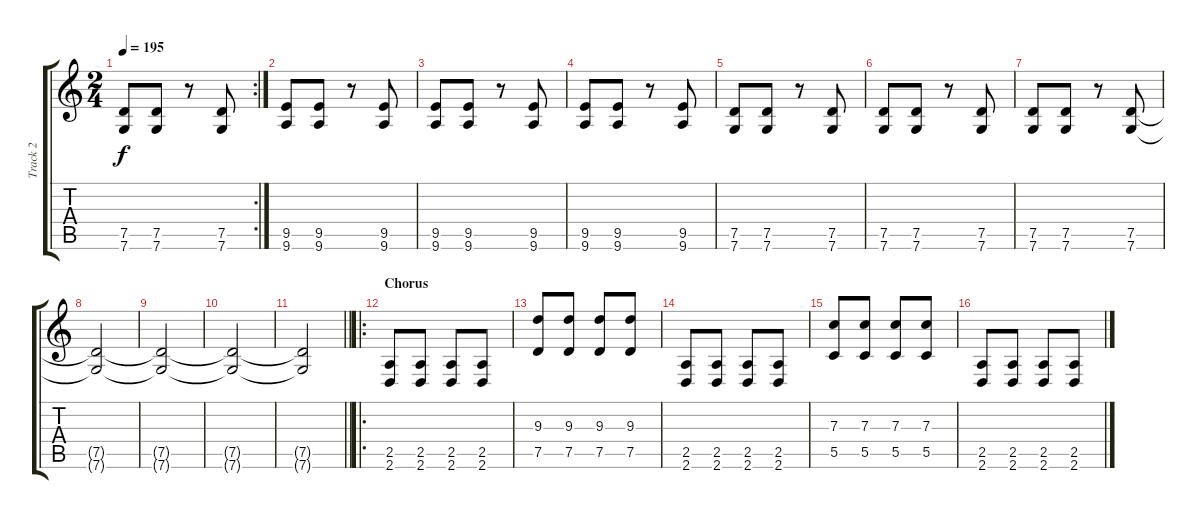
\track ("Track 2" "Track 2") {instrument overdrivenguitar}
\staff {score tabs}
\tuning (D4 A3 F3 C3 G2 C2) {hide}
\rc 2
\ts (2 4)
\tempo 195
\clef g2
\ks c
(7.5 7.6).8{dy f} (7.5 7.6).8 r.8 (7.5 7.6).8 |
(9.5 9.6).8 (9.5 9.6).8 r.8 (9.5 9.6).8 |
(9.5 9.6).8 (9.5 9.6).8 r.8 (9.5 9.6).8 |
(9.5 9.6).8 (9.5 9.6).8 r.8 (9.5 9.6).8 |
(7.5 7.6).8 (7.5 7.6).8 r.8 (7.5 7.6).8 |
(7.5 7.6).8 (7.5 7.6).8 r.8 (7.5 7.6).8 |
(7.5 7.6).8 (7.5 7.6).8 r.8 (7.5 7.6).8 |
(7.5{t} 7.6{t}).2 |
(7.5{t} 7.6{t}).2 |
(7.5{t} 7.6{t}).2 |
\barLineRight lightlight
(7.5{t} 7.6{t}).2 |
\ro
\section ("" "Chorus")
(2.5 2.6).8 (2.5 2.6).8 (2.5 2.6).8 (2.5 2.6).8 |
(9.3 7.5).8 (9.3 7.5).8 (9.3 7.5).8 (9.3 7.5).8 |
(2.5 2.6).8 (2.5 2.6).8 (2.5 2.6).8 (2.5 2.6).8 |
(7.3 5.5).8 (7.3 5.5).8 (7.3 5.5).8 (7.3 5.5).8 |
(2.5 2.6).8 (2.5 2.6).8 (2.5 2.6).8 (2.5 2.6).8
